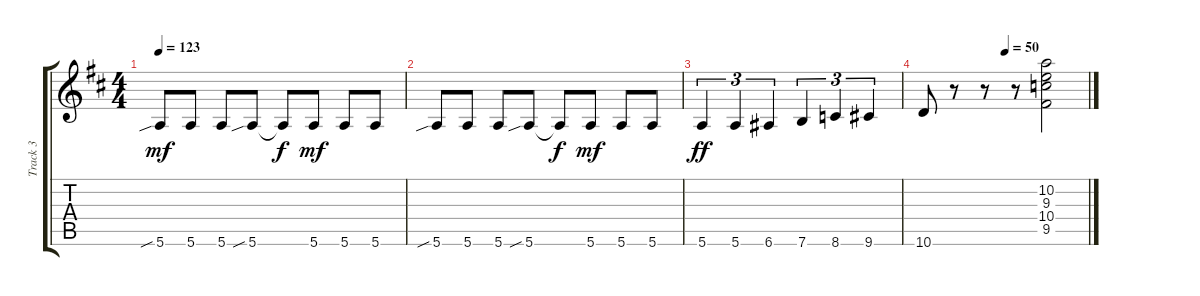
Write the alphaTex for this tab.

\track ("Track 3" "Track 3") {instrument electricguitarclean}
\staff {score tabs}
\tuning (E4 B3 G3 D3 A2 E2) {hide}
\ts (4 4)
\tempo 123
\clef g2
\ks d
5.6{sib}.8{dy mf} 5.6.8 5.6.8 5.6{sib}.8 5.6{t}.8{dy f} 5.6.8{dy mf} 5.6.8 5.6.8 |
5.6{sib}.8 5.6.8 5.6.8 5.6{sib}.8 5.6{t}.8{dy f} 5.6.8{dy mf} 5.6.8 5.6.8 |
5.6.4{tu (3 2) dy ff} 5.6.4{tu (3 2)} 6.6.4{tu (3 2)} 7.6.4{tu (3 2)} 8.6.4{tu (3 2)} 9.6.4{tu (3 2)} |
\tempo (50 0.5)
10.6.8 r.8 r.8 r.8 (10.2 9.3 10.4 9.5).2
